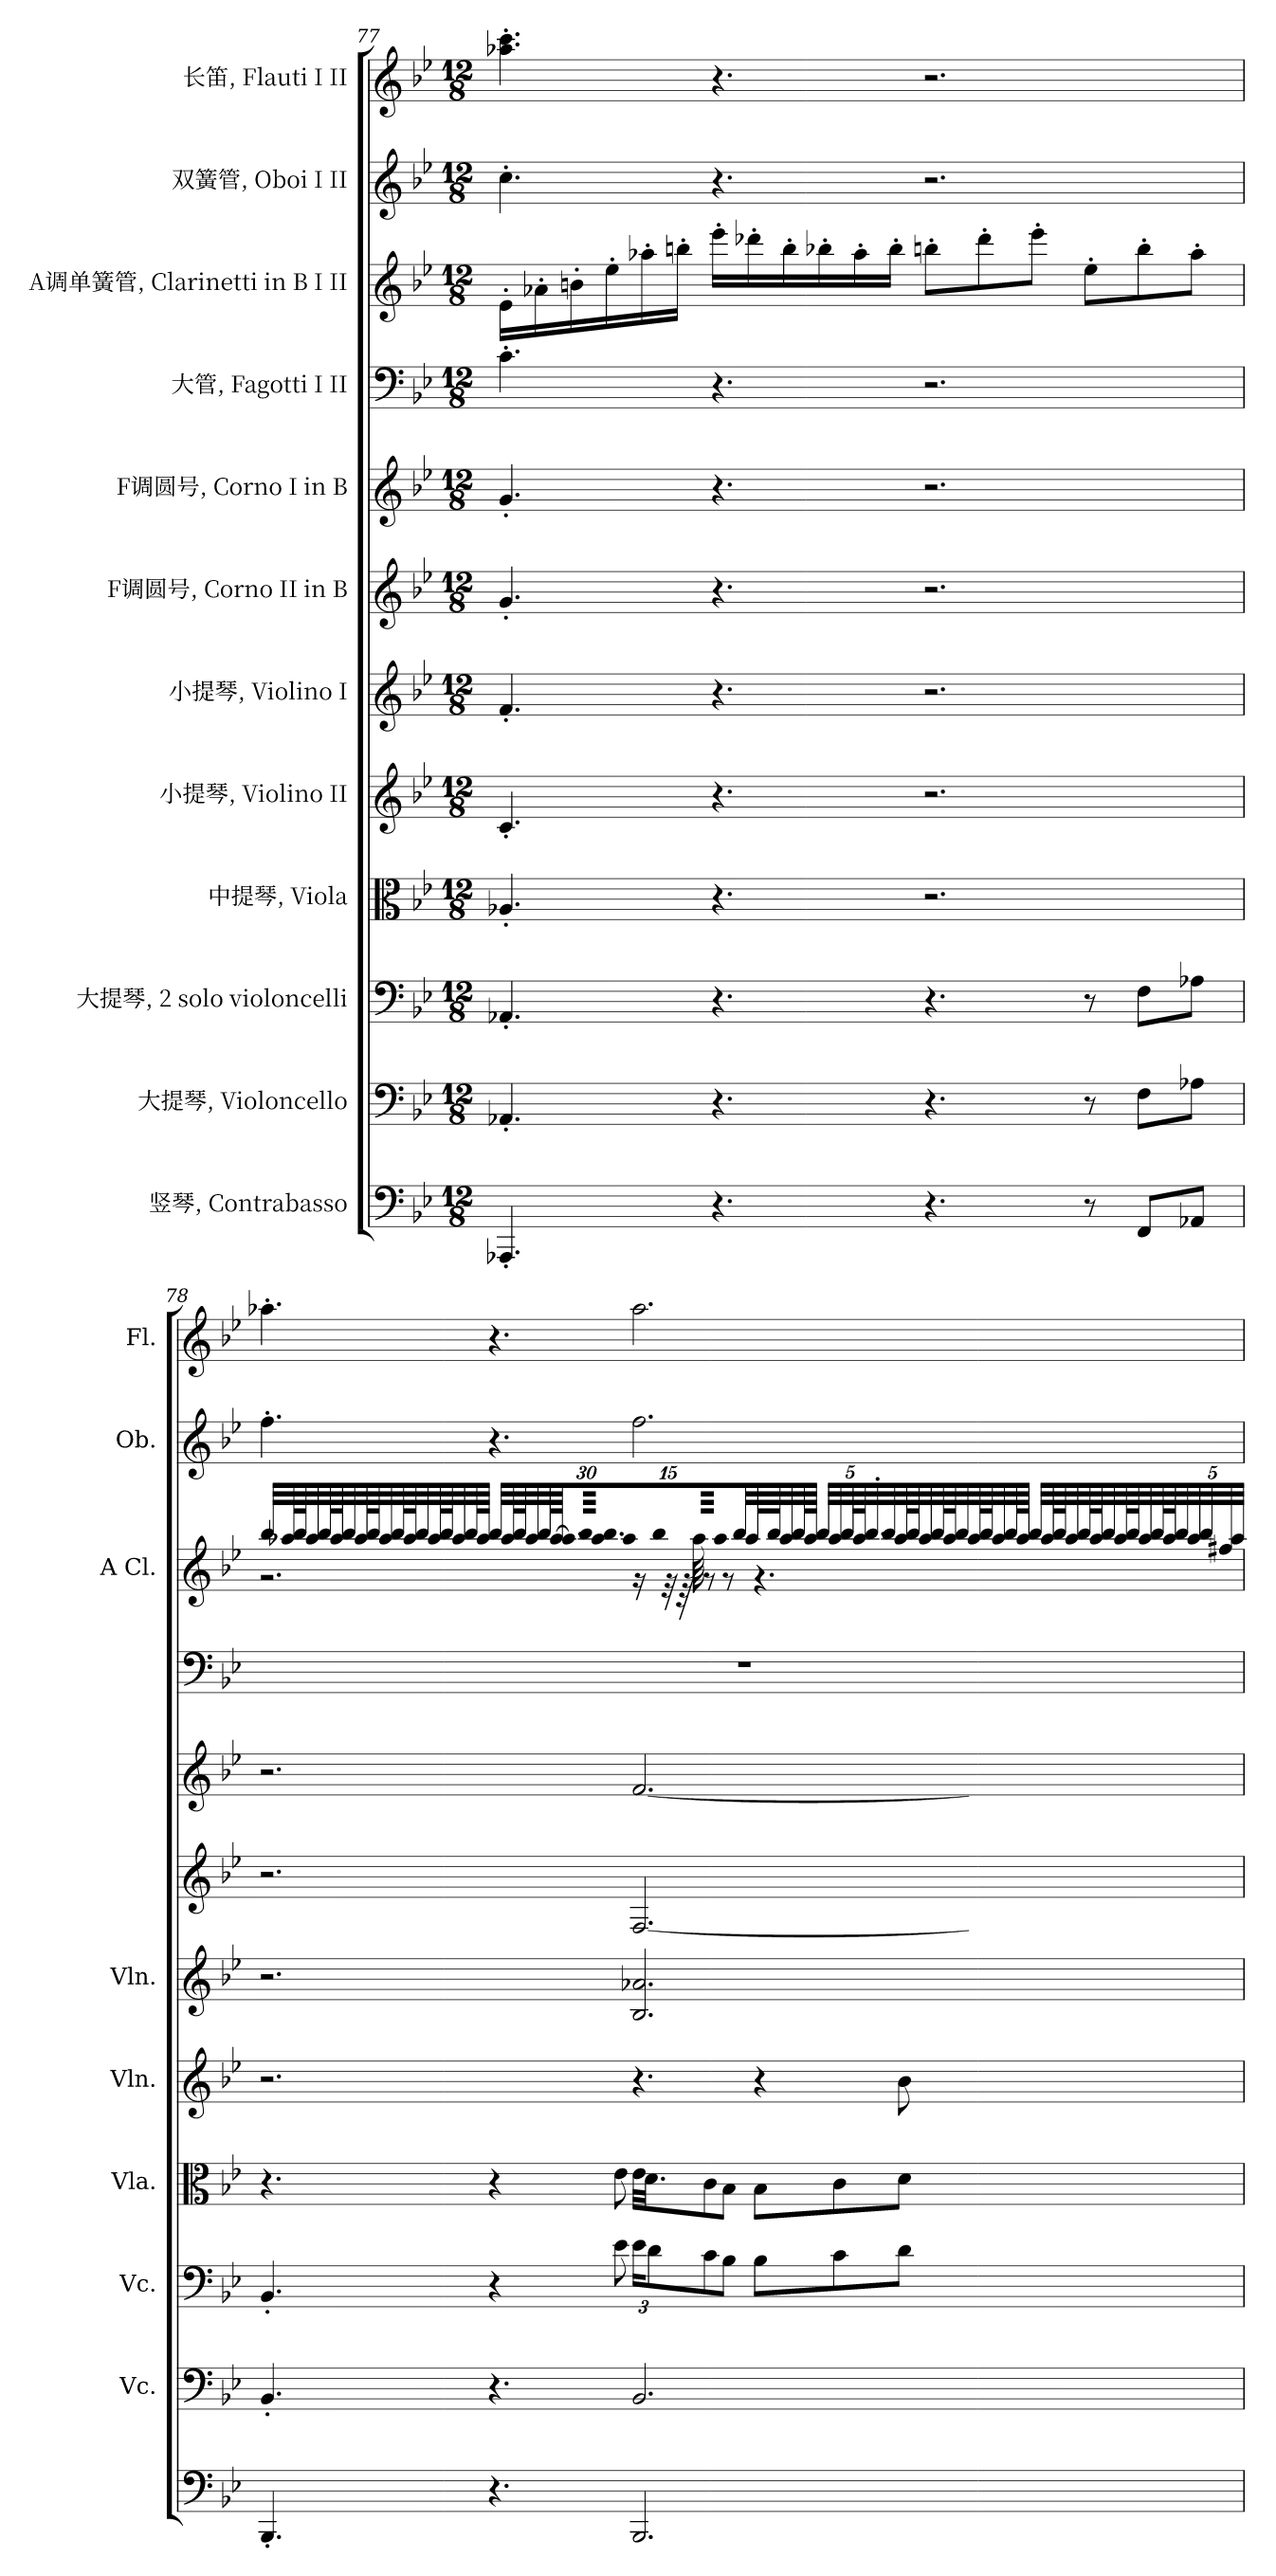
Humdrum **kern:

**kern	**kern	**kern	**kern	**kern	**kern	**kern	**kern	**kern	**kern	**kern	**kern
*part12	*part11	*part10	*part9	*part8	*part7	*part6	*part5	*part4	*part3	*part2	*part1
*staff12	*staff11	*staff10	*staff9	*staff8	*staff7	*staff6	*staff5	*staff4	*staff3	*staff2	*staff1
*I"竖琴, Contrabasso	*I"大提琴, Violoncello	*I"大提琴, 2 solo violoncelli	*I"中提琴, Viola	*I"小提琴, Violino II	*I"小提琴, Violino I	*I"F调圆号, Corno II in B	*I"F调圆号, Corno I in B	*I"大管, Fagotti I II	*I"A调单簧管, Clarinetti in B I II	*I"双簧管, Oboi I II	*I"长笛, Flauti I II
*	*I'Vc.	*I'Vc.	*I'Vla.	*I'Vln.	*I'Vln.	*	*	*	*I'A Cl.	*I'Ob.	*I'Fl.
!!LO:PB:g=z
*clefF4	*clefF4	*clefF4	*clefC3	*clefG2	*clefG2	*clefG2	*clefG2	*clefF4	*clefG2	*clefG2	*clefG2
*	*	*	*	*	*	*ITrd4c7	*ITrd4c7	*	*ITrd2c3	*	*
*k[b-e-]	*k[b-e-]	*k[b-e-]	*k[b-e-]	*k[b-e-]	*k[b-e-]	*k[b-e-a-]	*k[b-e-a-]	*k[b-e-]	*k[f#]	*k[b-e-]	*k[b-e-]
*M12/8	*M12/8	*M12/8	*M12/8	*M12/8	*M12/8	*M12/8	*M12/8	*M12/8	*M12/8	*M12/8	*M12/8
*MM46	*MM46	*MM46	*MM46	*MM46	*MM46	*MM46	*MM46	*MM46	*MM46	*MM46	*MM46
=77	=77	=77	=77	=77	=77	=77	=77	=77	=77	=77	=77
4.AAA-X'/	4.AA-X'/	4.AA-X'/	4.A-X'/	4.c'/	4.f'/	4.c'/	4.c'/	4.c'\	16c'\LL	4.cc'\	4.aa-X\' 4.ccc\'
.	.	.	.	.	.	.	.	.	16fn'\	.	.
.	.	.	.	.	.	.	.	.	16g#X'\	.	.
.	.	.	.	.	.	.	.	.	16cc'\	.	.
.	.	.	.	.	.	.	.	.	16ffn'\	.	.
.	.	.	.	.	.	.	.	.	16gg#X'\JJ	.	.
4.r	4.r	4.r	4.r	4.r	4.r	4.r	4.r	4.r	16ccc'\LL	4.r	4.r
.	.	.	.	.	.	.	.	.	16bb-X'\	.	.
.	.	.	.	.	.	.	.	.	16gg#'\	.	.
.	.	.	.	.	.	.	.	.	16ggn'\	.	.
.	.	.	.	.	.	.	.	.	16ff'\	.	.
.	.	.	.	.	.	.	.	.	16gg'\JJ	.	.
4.r	4.r	4.r	2.r	2.r	2.r	2.r	2.r	2.r	8gg#X'\L	2.r	2.r
.	.	.	.	.	.	.	.	.	8bb-'\	.	.
.	.	.	.	.	.	.	.	.	8ccc'\J	.	.
8r	8r	8r	.	.	.	.	.	.	8cc'\L	.	.
8FF/L	8F\L	8F\L	.	.	.	.	.	.	8gg#'\	.	.
8AA-X/J	8A-X\J	8A-X\J	.	.	.	.	.	.	8ff'\J	.	.
!!LO:PB:g=z
=78	=78	=78	=78	=78	=78	=78	=78	=78	=78	=78	=78
*	*	*	*	*	*	*	*	*	*	*	*MM26
*	*	*	*	*	*	*	*	*	*^	*	*
4.BBB-'/	4.BB-'/	4.BB-'/	4.r	2.r	2.r	2.r	2.r	1.r	32gg/LLL	2.r	4.ff'\	4.aa-X'\
.	.	.	.	.	.	.	.	.	64ffn/L	.	.	.
.	.	.	.	.	.	.	.	.	64gg/J	.	.	.
.	.	.	.	.	.	.	.	.	32ff/	.	.	.
.	.	.	.	.	.	.	.	.	64gg/L	.	.	.
.	.	.	.	.	.	.	.	.	64ff/J	.	.	.
.	.	.	.	.	.	.	.	.	32gg/	.	.	.
.	.	.	.	.	.	.	.	.	64ff/L	.	.	.
.	.	.	.	.	.	.	.	.	64gg/J	.	.	.
.	.	.	.	.	.	.	.	.	32ff/	.	.	.
.	.	.	.	.	.	.	.	.	64gg/L	.	.	.
.	.	.	.	.	.	.	.	.	64ff/J	.	.	.
.	.	.	.	.	.	.	.	.	32gg/	.	.	.
.	.	.	.	.	.	.	.	.	64ff/L	.	.	.
.	.	.	.	.	.	.	.	.	64gg/J	.	.	.
.	.	.	.	.	.	.	.	.	32ff/	.	.	.
.	.	.	.	.	.	.	.	.	64gg/L	.	.	.
.	.	.	.	.	.	.	.	.	64ff/JJJJ	.	.	.
*	*	*	*	*	*	*	*	*	*	*	*	*MM63
4.r	4.r	4r	4r	.	.	.	.	.	32gg/LLL	.	4.r	4.r
.	.	.	.	.	.	.	.	.	64ff/L	.	.	.
.	.	.	.	.	.	.	.	.	64gg/J	.	.	.
.	.	.	.	.	.	.	.	.	32ff/	.	.	.
.	.	.	.	.	.	.	.	.	64gg/L	.	.	.
.	.	.	.	.	.	.	.	.	[64ff/	.	.	.
*	*	*	*	*	*	*	*	*	*Xbrackettup	*	*	*
!	!	!	!	!	!	!	!	!	!LO:N:vis=256.	!	!	!
.	.	.	.	.	.	.	.	.	1920%17ff/K]	.	.	.
!	!	!	!	!	!	!	!	!	!LO:N:vis=256%9	!	!	!
.	.	.	.	.	.	.	.	.	960%17gg/	.	.	.
!	!	!	!	!	!	!	!	!	!LO:N:vis=256%9	!	!	!
.	.	.	.	.	.	.	.	.	960%17ff/	.	.	.
.	.	.	.	.	.	.	.	.	1920ryy	.	.	.
!	!	!	!	!	!	!	!	!	!LO:N:vis=32.	!	!	!
.	.	.	.	.	.	.	.	.	640%17gg/	.	.	.
!	!	!	!	!	!	!	!	!	!LO:N:vis=256%9	!	!	!
.	.	.	.	.	.	.	.	.	960%17ff/	.	.	.
!	!	!	!	!	!	!	!	!	!LO:N:vis=256%9	!	!	!
.	.	.	.	.	.	.	.	.	960%17gg/	.	.	.
.	.	.	.	.	.	.	.	.	1920ryy	.	.	.
!	!	!	!	!	!	!	!	!	!LO:N:vis=256%9	!	!	!
.	.	.	.	.	.	.	.	.	960%17ff/J	.	.	.
.	.	8e-\	8e-\	.	.	.	.	.	32gg/	.	.	.
.	.	.	.	.	.	.	.	.	64ff/L	.	.	.
.	.	.	.	.	.	.	.	.	64gg/J	.	.	.
.	.	.	.	.	.	.	.	.	32ff/	.	.	.
.	.	.	.	.	.	.	.	.	64gg/L	.	.	.
.	.	.	.	.	.	.	.	.	64ff/JJJJ	.	.	.
*	*	*Xbrackettup	*	*	*	*	*	*	*	*	*	*
*	*	*	*	*	*	*	*	*	*	*	*	*MM58
2.BBB-/	2.BB-/	24e-\KL	32e-\KLL	4.r	2.B-/ 2.a-X/	[2.BB-/	[2.B-/	.	40gg/LLL	16r	2.ff\	2.aa-\
.	.	.	.	.	.	.	.	.	40ff/	.	.	.
.	.	.	16.d\J	.	.	.	.	.	.	.	.	.
.	.	12d\	.	.	.	.	.	.	.	.	.	.
.	.	.	.	.	.	.	.	.	40gg/	.	.	.
.	.	.	.	.	.	.	.	.	.	32r	.	.
.	.	.	.	.	.	.	.	.	80ff/K	.	.	.
.	.	.	.	.	.	.	.	.	40.gg'/	.	.	.
.	.	.	.	.	.	.	.	.	.	64r	.	.
.	.	.	.	.	.	.	.	.	.	64ff\	.	.
.	.	8c\	8c\	.	.	.	.	.	32gg/	8r	.	.
.	.	.	.	.	.	.	.	.	64ff/L	.	.	.
.	.	.	.	.	.	.	.	.	64gg/J	.	.	.
.	.	.	.	.	.	.	.	.	32ff/	.	.	.
.	.	.	.	.	.	.	.	.	64gg/L	.	.	.
.	.	.	.	.	.	.	.	.	64ff/J	.	.	.
.	.	8B-\J	8B-\J	.	.	.	.	.	32gg/	8r	.	.
.	.	.	.	.	.	.	.	.	64ff/L	.	.	.
.	.	.	.	.	.	.	.	.	64gg/J	.	.	.
.	.	.	.	.	.	.	.	.	32ff/	.	.	.
.	.	.	.	.	.	.	.	.	64gg/L	.	.	.
.	.	.	.	.	.	.	.	.	64ff/JJJJ	.	.	.
.	.	8B-\L	8B-\L	4r	.	.	.	.	32gg/LLL	4.r	.	.
.	.	.	.	.	.	.	.	.	64ff/L	.	.	.
.	.	.	.	.	.	.	.	.	64gg/J	.	.	.
.	.	.	.	.	.	.	.	.	32ff/	.	.	.
.	.	.	.	.	.	.	.	.	64gg/L	.	.	.
.	.	.	.	.	.	.	.	.	64ff/J	.	.	.
.	.	8c\	8c\	.	.	.	.	.	32gg/	.	.	.
.	.	.	.	.	.	.	.	.	64ff/L	.	.	.
.	.	.	.	.	.	.	.	.	64gg/J	.	.	.
.	.	.	.	.	.	.	.	.	32ff/	.	.	.
.	.	.	.	.	.	.	.	.	64gg/L	.	.	.
.	.	.	.	.	.	.	.	.	64ff/J	.	.	.
.	.	8d\J	8d\J	8b-\	.	.	.	.	40gg/	.	.	.
.	.	.	.	.	.	.	.	.	40ff/	.	.	.
.	.	.	.	.	.	.	.	.	40gg/	.	.	.
.	.	.	.	.	.	.	.	.	40dd#X/	.	.	.
.	.	.	.	.	.	.	.	.	40ff/JJJ	.	.	.
*	*	*	*	*	*	*	*	*	*v	*v	*	*
=	=	=	=	=	=	=	=	=	=	=	=
*-	*-	*-	*-	*-	*-	*-	*-	*-	*-	*-	*-
